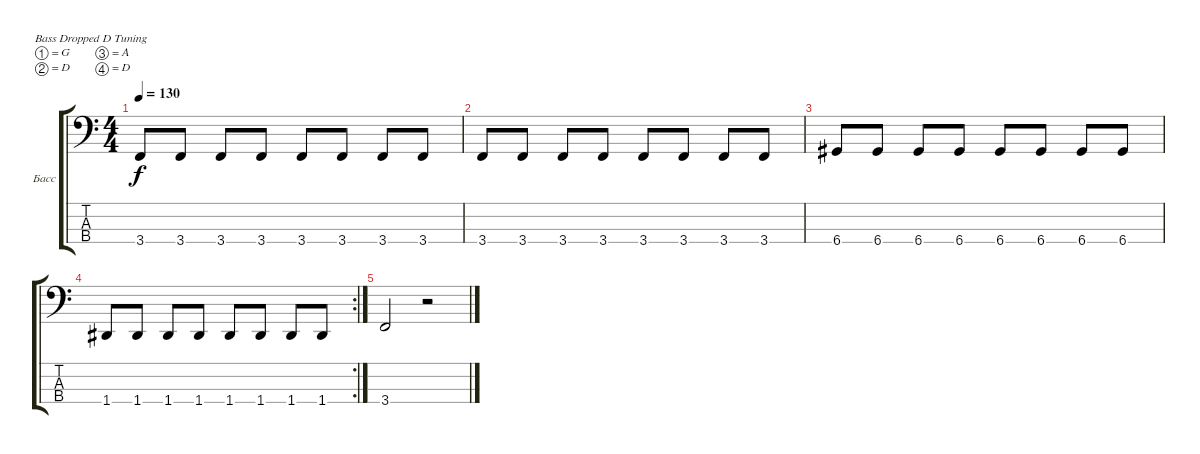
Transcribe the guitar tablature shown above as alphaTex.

\defaultSystemsLayout 4
\bracketExtendMode groupsimilarinstruments
\firstSystemTrackNameOrientation horizontal
\otherSystemsTrackNameOrientation horizontal
\track ("Басс" "Басс") {instrument electricbassfinger}
\staff {score tabs}
\tuning (G2 D2 A1 D1)
\ts (4 4)
\tempo 130
\clef f4
\scale
0.333333
\ks c
3.4.8{dy f} 3.4.8 3.4.8 3.4.8 3.4.8 3.4.8 3.4.8 3.4.8 |
3.4.8 3.4.8 3.4.8 3.4.8 3.4.8 3.4.8 3.4.8 3.4.8 |
6.4.8 6.4.8 6.4.8 6.4.8 6.4.8 6.4.8 6.4.8 6.4.8 |
\rc 2
1.4.8 1.4.8 1.4.8 1.4.8 1.4.8 1.4.8 1.4.8 1.4.8 |
3.4.2 r.2
